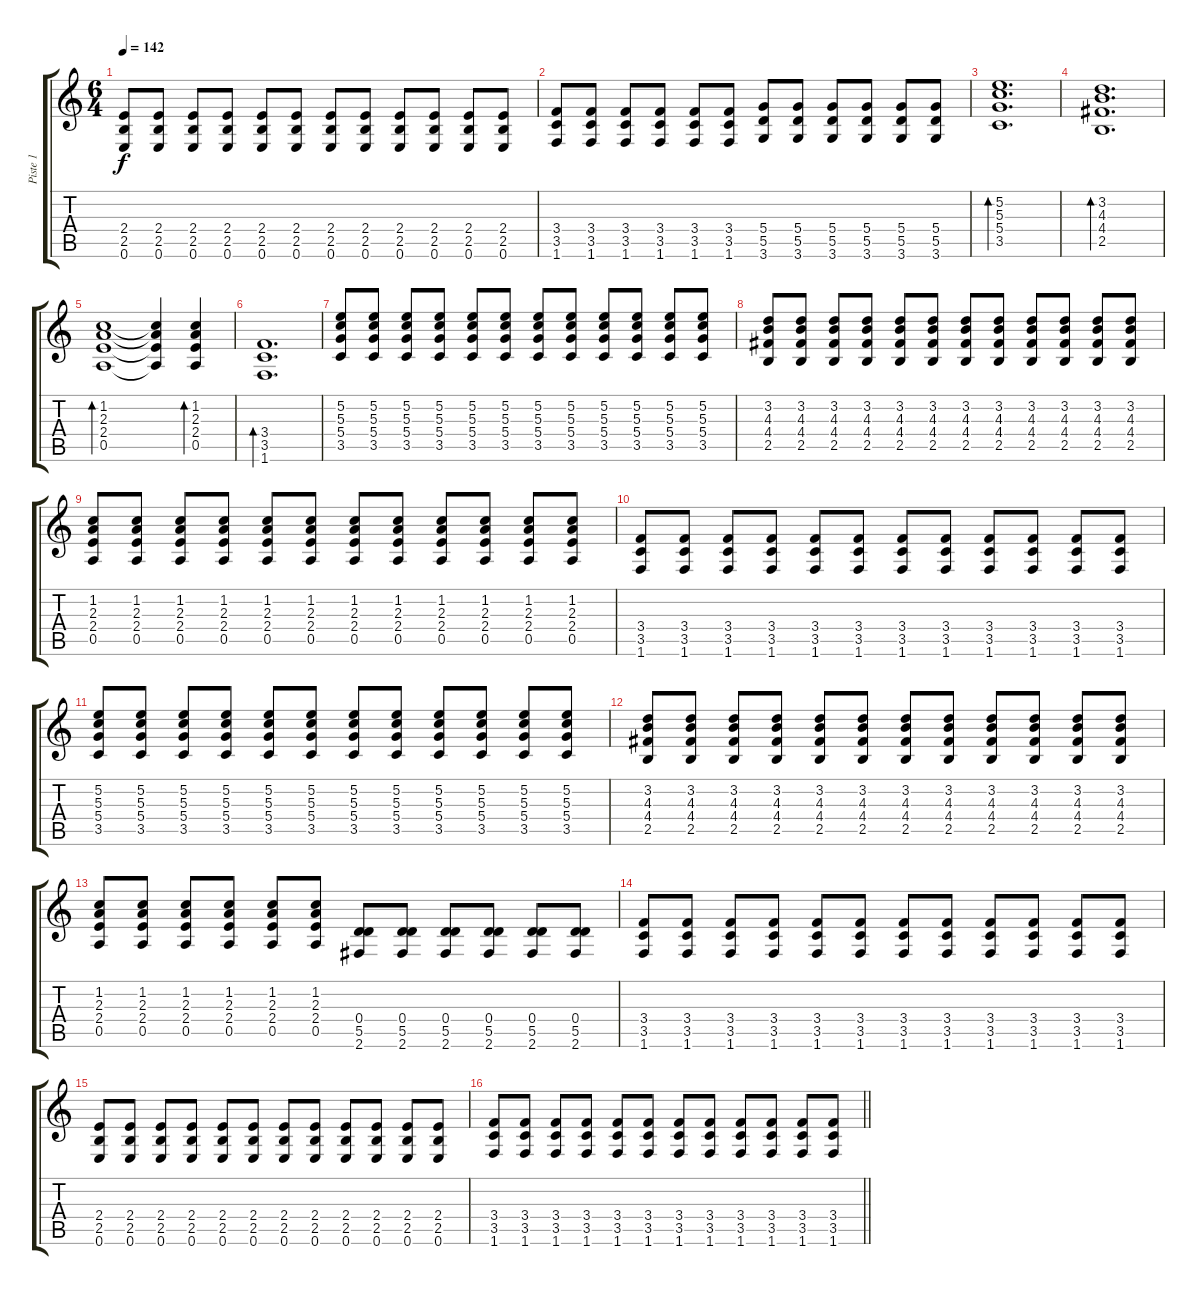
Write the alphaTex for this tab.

\track ("Piste 1" "Piste 1") {instrument acousticguitarnylon}
\staff {score tabs}
\tuning (E4 B3 G3 D3 A2 E2) {hide}
\ts (6 4)
\tempo 142
\clef g2
\ks c
(2.4 2.5 0.6).8{dy f} (2.4 2.5 0.6).8 (2.4 2.5 0.6).8 (2.4 2.5 0.6).8 (2.4 2.5 0.6).8 (2.4 2.5 0.6).8 (2.4 2.5 0.6).8 (2.4 2.5 0.6).8 (2.4 2.5 0.6).8 (2.4 2.5 0.6).8 (2.4 2.5 0.6).8 (2.4 2.5 0.6).8 |
(3.4 3.5 1.6).8 (3.4 3.5 1.6).8 (3.4 3.5 1.6).8 (3.4 3.5 1.6).8 (3.4 3.5 1.6).8 (3.4 3.5 1.6).8 (5.4 5.5 3.6).8 (5.4 5.5 3.6).8 (5.4 5.5 3.6).8 (5.4 5.5 3.6).8 (5.4 5.5 3.6).8 (5.4 5.5 3.6).8 |
(5.2 5.3 5.4 3.5).1{d bd 240 instrument acousticguitarnylon} |
(3.2 4.3 4.4 2.5).1{d bd 240} |
(1.2 2.3 2.4 0.5).1{bd 240} (1.2{t} 2.3{t} 2.4{t} 0.5{t}).4 (1.2 2.3 2.4 0.5).4{bd 480} |
(3.4 3.5 1.6).1{d bd 480} |
(5.2 5.3 5.4 3.5).8{volume 13 instrument overdrivenguitar} (5.2 5.3 5.4 3.5).8 (5.2 5.3 5.4 3.5).8 (5.2 5.3 5.4 3.5).8 (5.2 5.3 5.4 3.5).8 (5.2 5.3 5.4 3.5).8 (5.2 5.3 5.4 3.5).8 (5.2 5.3 5.4 3.5).8 (5.2 5.3 5.4 3.5).8 (5.2 5.3 5.4 3.5).8 (5.2 5.3 5.4 3.5).8 (5.2 5.3 5.4 3.5).8 |
(3.2 4.3 4.4 2.5).8 (3.2 4.3 4.4 2.5).8 (3.2 4.3 4.4 2.5).8 (3.2 4.3 4.4 2.5).8 (3.2 4.3 4.4 2.5).8 (3.2 4.3 4.4 2.5).8 (3.2 4.3 4.4 2.5).8 (3.2 4.3 4.4 2.5).8 (3.2 4.3 4.4 2.5).8 (3.2 4.3 4.4 2.5).8 (3.2 4.3 4.4 2.5).8 (3.2 4.3 4.4 2.5).8 |
(1.2 2.3 2.4 0.5).8 (1.2 2.3 2.4 0.5).8 (1.2 2.3 2.4 0.5).8 (1.2 2.3 2.4 0.5).8 (1.2 2.3 2.4 0.5).8 (1.2 2.3 2.4 0.5).8 (1.2 2.3 2.4 0.5).8 (1.2 2.3 2.4 0.5).8 (1.2 2.3 2.4 0.5).8 (1.2 2.3 2.4 0.5).8 (1.2 2.3 2.4 0.5).8 (1.2 2.3 2.4 0.5).8 |
(3.4 3.5 1.6).8 (3.4 3.5 1.6).8 (3.4 3.5 1.6).8 (3.4 3.5 1.6).8 (3.4 3.5 1.6).8 (3.4 3.5 1.6).8 (3.4 3.5 1.6).8 (3.4 3.5 1.6).8 (3.4 3.5 1.6).8 (3.4 3.5 1.6).8 (3.4 3.5 1.6).8 (3.4 3.5 1.6).8 |
(5.2 5.3 5.4 3.5).8 (5.2 5.3 5.4 3.5).8 (5.2 5.3 5.4 3.5).8 (5.2 5.3 5.4 3.5).8 (5.2 5.3 5.4 3.5).8 (5.2 5.3 5.4 3.5).8 (5.2 5.3 5.4 3.5).8 (5.2 5.3 5.4 3.5).8 (5.2 5.3 5.4 3.5).8 (5.2 5.3 5.4 3.5).8 (5.2 5.3 5.4 3.5).8 (5.2 5.3 5.4 3.5).8 |
(3.2 4.3 4.4 2.5).8 (3.2 4.3 4.4 2.5).8 (3.2 4.3 4.4 2.5).8 (3.2 4.3 4.4 2.5).8 (3.2 4.3 4.4 2.5).8 (3.2 4.3 4.4 2.5).8 (3.2 4.3 4.4 2.5).8 (3.2 4.3 4.4 2.5).8 (3.2 4.3 4.4 2.5).8 (3.2 4.3 4.4 2.5).8 (3.2 4.3 4.4 2.5).8 (3.2 4.3 4.4 2.5).8 |
(1.2 2.3 2.4 0.5).8 (1.2 2.3 2.4 0.5).8 (1.2 2.3 2.4 0.5).8 (1.2 2.3 2.4 0.5).8 (1.2 2.3 2.4 0.5).8 (1.2 2.3 2.4 0.5).8 (0.4 5.5 2.6).8 (0.4 5.5 2.6).8 (0.4 5.5 2.6).8 (0.4 5.5 2.6).8 (0.4 5.5 2.6).8 (0.4 5.5 2.6).8 |
(3.4 3.5 1.6).8 (3.4 3.5 1.6).8 (3.4 3.5 1.6).8 (3.4 3.5 1.6).8 (3.4 3.5 1.6).8 (3.4 3.5 1.6).8 (3.4 3.5 1.6).8 (3.4 3.5 1.6).8 (3.4 3.5 1.6).8 (3.4 3.5 1.6).8 (3.4 3.5 1.6).8 (3.4 3.5 1.6).8 |
(2.4 2.5 0.6).8 (2.4 2.5 0.6).8 (2.4 2.5 0.6).8 (2.4 2.5 0.6).8 (2.4 2.5 0.6).8 (2.4 2.5 0.6).8 (2.4 2.5 0.6).8 (2.4 2.5 0.6).8 (2.4 2.5 0.6).8 (2.4 2.5 0.6).8 (2.4 2.5 0.6).8 (2.4 2.5 0.6).8 |
\barLineRight lightlight
(3.4 3.5 1.6).8 (3.4 3.5 1.6).8 (3.4 3.5 1.6).8 (3.4 3.5 1.6).8 (3.4 3.5 1.6).8 (3.4 3.5 1.6).8 (3.4 3.5 1.6).8 (3.4 3.5 1.6).8 (3.4 3.5 1.6).8 (3.4 3.5 1.6).8 (3.4 3.5 1.6).8 (3.4 3.5 1.6).8
